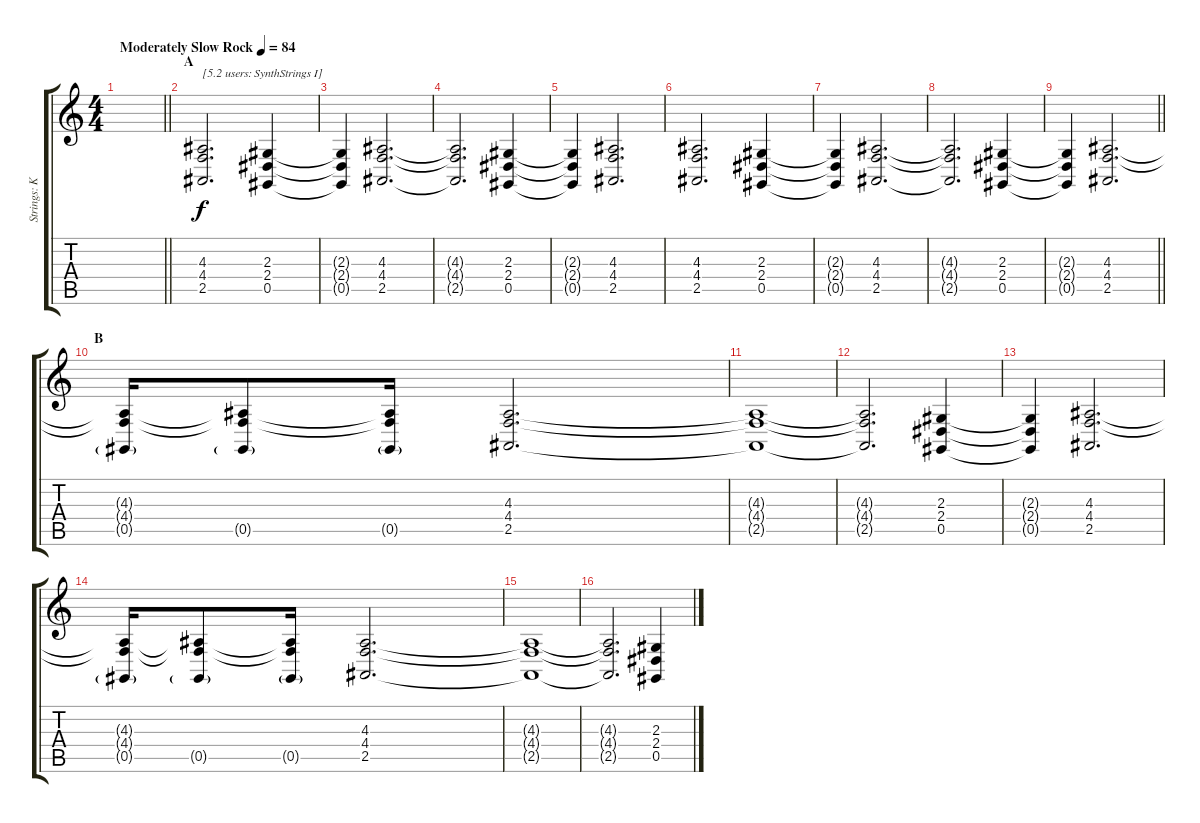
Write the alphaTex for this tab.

\track ("Strings: Kai" "Strings: K") {instrument synthstrings1}
\staff {score tabs}
\tuning (Eb4 Bb3 Gb3 Db3 Ab2 Eb2) {hide}
\ts (4 4)
\tempo (84 "Moderately Slow Rock")
\clef g2
\barLineRight lightlight
\ks c
|
\section ("" "A")
(4.3 4.4 2.5).2{d txt "[5.2 users: SynthStrings I]"} (2.3 2.4 0.5).4 |
(2.3{t} 2.4{t} 0.5{t}).4 (4.3 4.4 2.5).2{d} |
(4.3{t} 4.4{t} 2.5{t}).2{d} (2.3 2.4 0.5).4 |
(2.3{t} 2.4{t} 0.5{t}).4 (4.3 4.4 2.5).2{d} |
(4.3 4.4 2.5).2{d} (2.3 2.4 0.5).4 |
(2.3{t} 2.4{t} 0.5{t}).4 (4.3 4.4 2.5).2{d} |
(4.3{t} 4.4{t} 2.5{t}).2{d} (2.3 2.4 0.5).4 |
\barLineRight lightlight
(2.3{t} 2.4{t} 0.5{t}).4 (4.3 4.4 2.5).2{d} |
\section ("" "B")
(4.3{t} 4.4{t} 0.5{g}).16 (4.3{t} 4.4{t} 0.5{g}).8 (4.3{t} 4.4{t} 0.5{g}).16 (4.3 4.4 2.5).2{d} |
(4.3{t} 4.4{t} 2.5{t}).1 |
(4.3{t} 4.4{t} 2.5{t}).2{d} (2.3 2.4 0.5).4 |
(2.3{t} 2.4{t} 0.5{t}).4 (4.3 4.4 2.5).2{d} |
(4.3{t} 4.4{t} 0.5{g}).16 (4.3{t} 4.4{t} 0.5{g}).8 (4.3{t} 4.4{t} 0.5{g}).16 (4.3 4.4 2.5).2{d} |
(4.3{t} 4.4{t} 2.5{t}).1 |
(4.3{t} 4.4{t} 2.5{t}).2{d} (2.3 2.4 0.5).4
